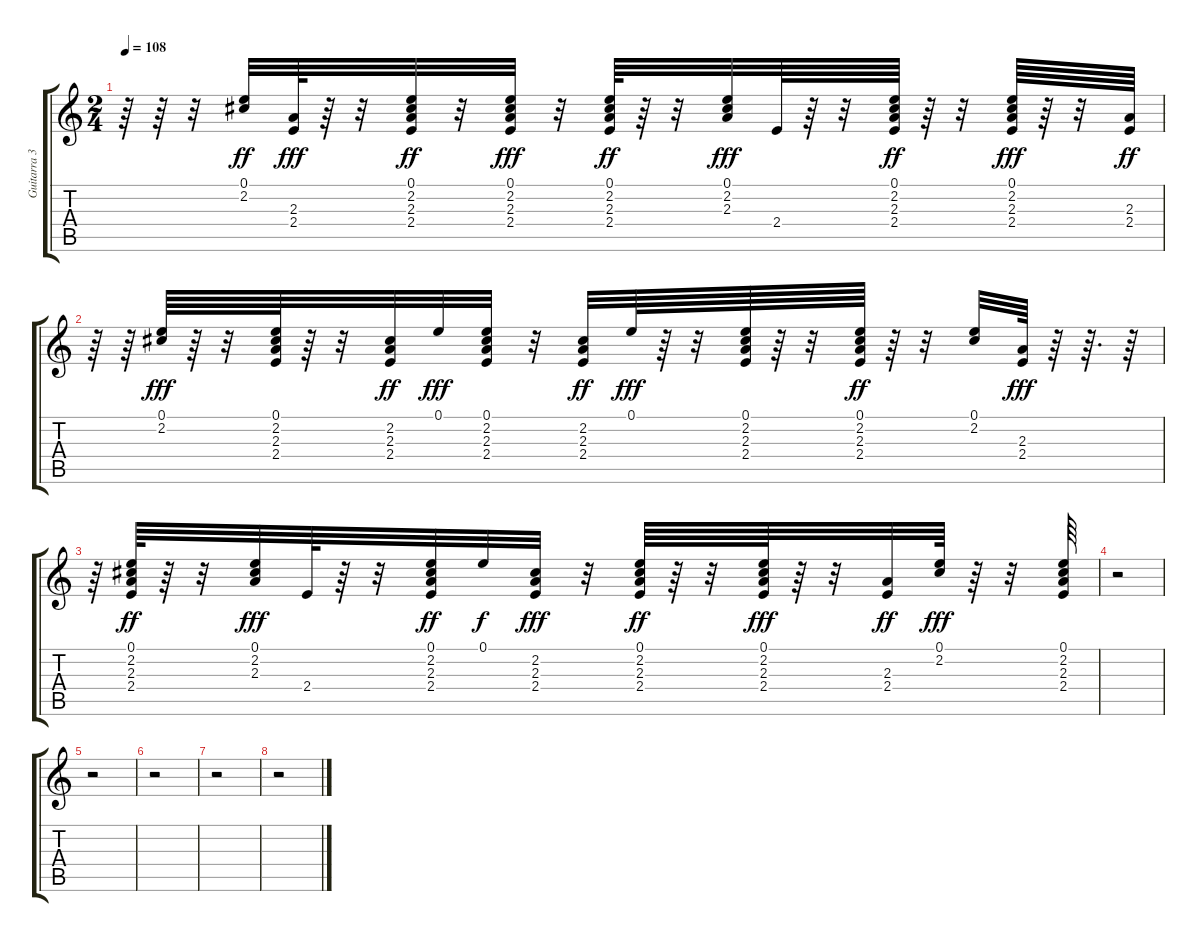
\track ("Guitarra 3" "Guitarra 3") {instrument acousticguitarnylon}
\staff {score tabs}
\tuning (E4 B3 G3 D3 A2 E2) {hide}
\ts (2 4)
\tempo 108
\clef g2
\ks c
r.64{dy ff} r.64 r.32 (0.1 2.2).32 (2.3 2.4).64{dy fff} r.64 r.32 (0.1 2.2 2.3 2.4).32{dy ff} r.32 (0.1 2.2 2.3 2.4).32{dy fff} r.32 (0.1 2.2 2.3 2.4).64{dy ff} r.64 r.32 (0.1 2.2 2.3).32{dy fff} 2.4.64 r.64 r.32 (0.1 2.2 2.3 2.4).64{dy ff} r.64 r.32 (0.1 2.2 2.3 2.4).64{dy fff} r.64 r.32 (2.3 2.4).64{dy ff} |
r.64 r.64 (0.1 2.2).64{dy fff} r.64 r.32 (0.1 2.2 2.3 2.4).64 r.64 r.32 (2.2 2.3 2.4).32{dy ff} 0.1.32{dy fff} (0.1 2.2 2.3 2.4).32 r.32 (2.2 2.3 2.4).32{dy ff} 0.1.64{dy fff} r.64 r.32 (0.1 2.2 2.3 2.4).64 r.64 r.32 (0.1 2.2 2.3 2.4).64{dy ff} r.64 r.32 (0.1 2.2).32 (2.3 2.4).64{dy fff} r.64 r.64{d} r.64 |
r.64 (0.1 2.2 2.3 2.4).64{dy ff} r.64 r.32 (0.1 2.2 2.3).32{dy fff} 2.4.64 r.64 r.32 (0.1 2.2 2.3 2.4).32{dy ff} 0.1.32{dy f} (2.2 2.3 2.4).32{dy fff} r.32 (0.1 2.2 2.3 2.4).64{dy ff} r.64 r.32 (0.1 2.2 2.3 2.4).64{dy fff} r.64 r.32 (2.3 2.4).32{dy ff} (0.1 2.2).64{dy fff} r.64 r.32 (0.1 2.2 2.3 2.4).64 |
r.2 |
r.2 |
r.2 |
r.2 |
r.2
